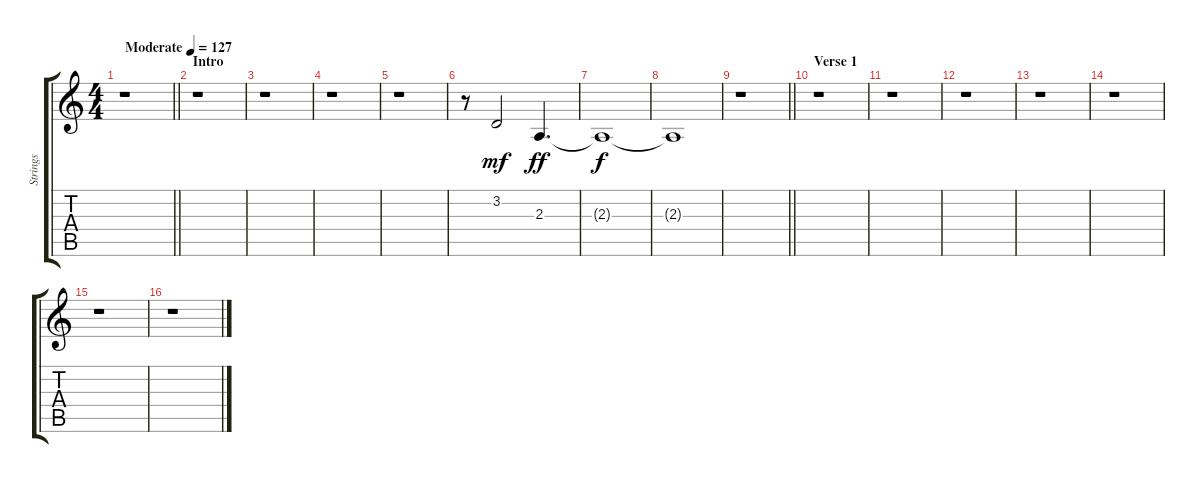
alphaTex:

\track ("Strings" "Strings") {instrument stringensemble2}
\staff {score tabs}
\tuning (E4 B3 G3 D3 A2 E2) {hide}
\ts (4 4)
\tempo (127 "Moderate")
\clef g2
\barLineRight lightlight
\ks c
r.1{dy mf instrument stringensemble2} |
\section ("" "Intro")
r.1 |
r.1 |
r.1 |
r.1 |
r.8 3.2.2 2.3.4{d dy ff} |
2.3{t}.1{dy f} |
2.3{t}.1 |
\barLineRight lightlight
r.1 |
\section ("" "Verse 1")
r.1 |
r.1 |
r.1 |
r.1 |
r.1 |
r.1 |
r.1
